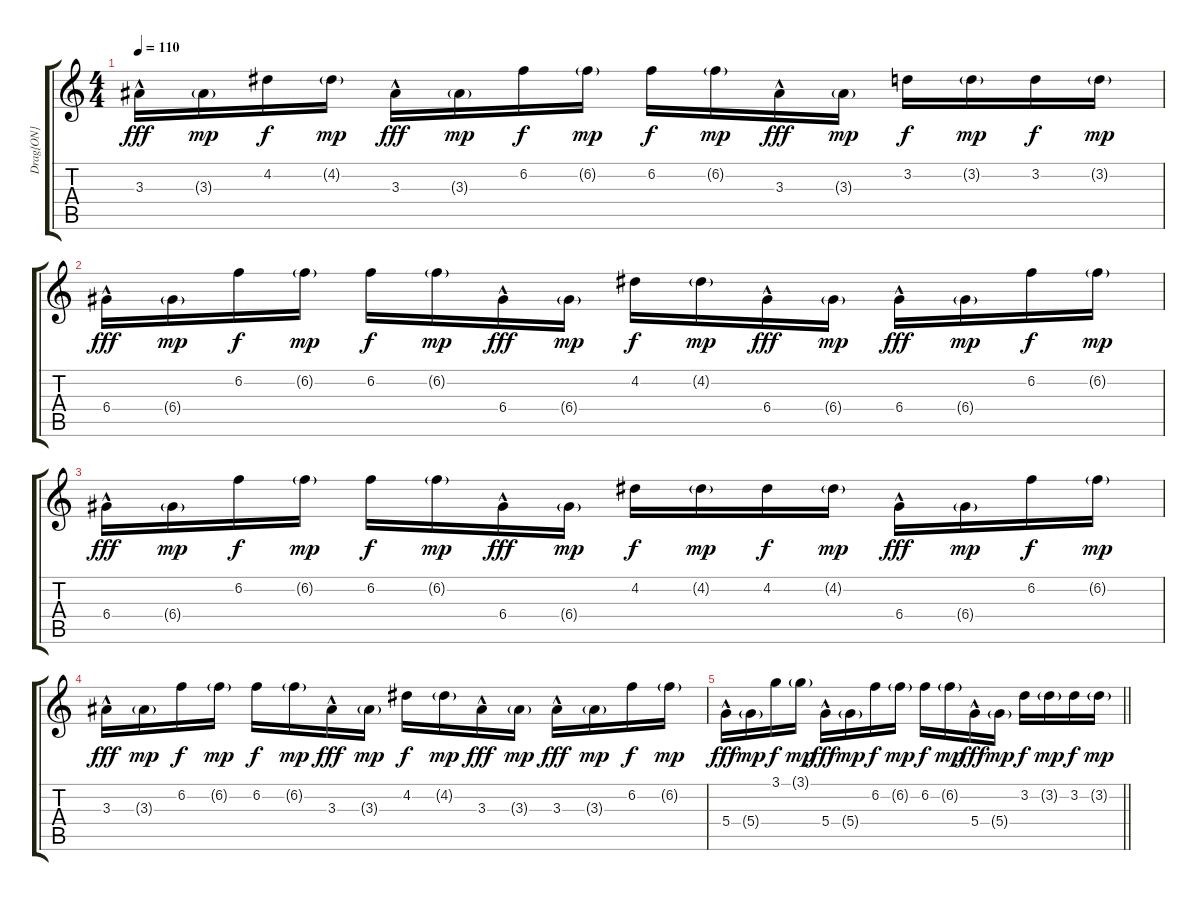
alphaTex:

\track ("Drag{ON}" "Drag{ON}") {instrument distortionguitar}
\staff {score tabs}
\tuning (E4 B3 G3 D3 A2 E2) {hide}
\ts (4 4)
\tempo 110
\clef g2
\ks c
3.3{hac}.16{dy fff} 3.3{g}.16{dy mp} 4.2.16{dy f} 4.2{g}.16{dy mp} 3.3{hac}.16{dy fff} 3.3{g}.16{dy mp} 6.2.16{dy f} 6.2{g}.16{dy mp} 6.2.16{dy f} 6.2{g}.16{dy mp} 3.3{hac}.16{dy fff} 3.3{g}.16{dy mp} 3.2.16{dy f} 3.2{g}.16{dy mp} 3.2.16{dy f} 3.2{g}.16{dy mp} |
6.4{hac}.16{dy fff} 6.4{g}.16{dy mp} 6.2.16{dy f} 6.2{g}.16{dy mp} 6.2.16{dy f} 6.2{g}.16{dy mp} 6.4{hac}.16{dy fff} 6.4{g}.16{dy mp} 4.2.16{dy f} 4.2{g}.16{dy mp} 6.4{hac}.16{dy fff} 6.4{g}.16{dy mp} 6.4{hac}.16{dy fff} 6.4{g}.16{dy mp} 6.2.16{dy f} 6.2{g}.16{dy mp} |
6.4{hac}.16{dy fff} 6.4{g}.16{dy mp} 6.2.16{dy f} 6.2{g}.16{dy mp} 6.2.16{dy f} 6.2{g}.16{dy mp} 6.4{hac}.16{dy fff} 6.4{g}.16{dy mp} 4.2.16{dy f} 4.2{g}.16{dy mp} 4.2.16{dy f} 4.2{g}.16{dy mp} 6.4{hac}.16{dy fff} 6.4{g}.16{dy mp} 6.2.16{dy f} 6.2{g}.16{dy mp} |
3.3{hac}.16{dy fff} 3.3{g}.16{dy mp} 6.2.16{dy f} 6.2{g}.16{dy mp} 6.2.16{dy f} 6.2{g}.16{dy mp} 3.3{hac}.16{dy fff} 3.3{g}.16{dy mp} 4.2.16{dy f} 4.2{g}.16{dy mp} 3.3{hac}.16{dy fff} 3.3{g}.16{dy mp} 3.3{hac}.16{dy fff} 3.3{g}.16{dy mp} 6.2.16{dy f} 6.2{g}.16{dy mp} |
\barLineRight lightlight
5.4{hac}.16{dy fff} 5.4{g}.16{dy mp} 3.1.16{dy f} 3.1{g}.16{dy mp} 5.4{hac}.16{dy fff} 5.4{g}.16{dy mp} 6.2.16{dy f} 6.2{g}.16{dy mp} 6.2.16{dy f} 6.2{g}.16{dy mp} 5.4{hac}.16{dy fff} 5.4{g}.16{dy mp} 3.2.16{dy f} 3.2{g}.16{dy mp} 3.2.16{dy f} 3.2{g}.16{dy mp}
